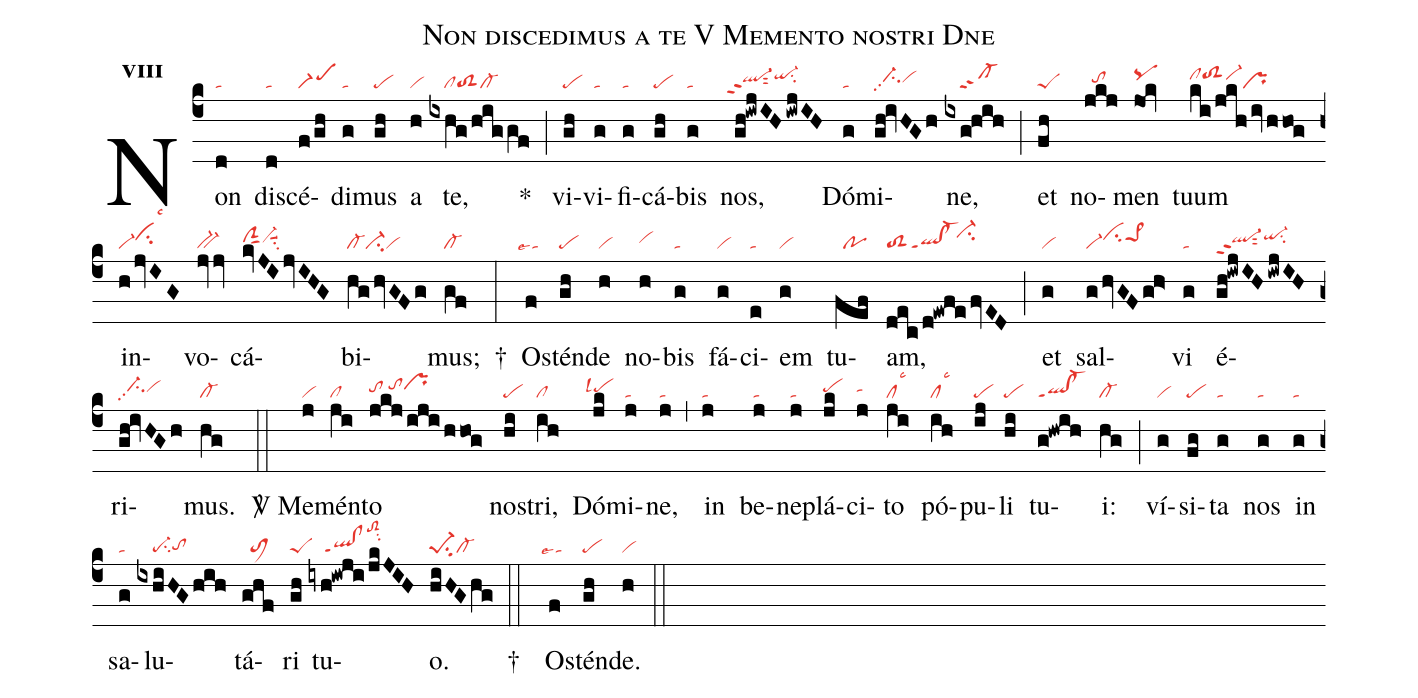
name:Non discedimus a te V Memento nostri Dne;
office-part:re;
mode:8;
nabc-lines:1;
%%
initial-style: 1;
name: Non discedimus a te;
mode: 8;
office-part: Responsorium;
annotation: Resp.;
annotation: viii;
nabc-lines: 1;
%%
(c4) Non(d|ta) di(d|ta)scé(f/gh|scM1)di(g|ta)mus(gh|pe) a(h|vi) te,(ixhg/higgf|////cltoS2cl-) *(;) vi(gh|pe)vi(g|ta)fi(g|ta)cá(gh|pe)bis(g|ta) nos,(gh!iwjIH/iwjIH|``ql-hhppt2sut2qi-hisu2) Dó(g|ta)mi(gh!ivHGh|//ci-hhpp2vihh)ne,(ixg!hih|////cl-ppt2) (;) et(fh|peS) no(jkj|//tohh)men(jok|pqhi) tuum(ki/jkh/iv/hhog|clhitoS2hivi-hipr) in(h/jvIG|vi-cihilsc3)vo(jvjv|bv-)cá(kvJIjvIHG|clShhsut1vi-hhsuu1su2)bi(hg/hvGFg|cl-ci-vi)mus;(gf|cl-) †(:) Os(f|``talse4)tén(gh|pe)de(h|vi) no(h|vihh)bis(g|ta) fá(g|vi)ci(e|ta)em(g|vi) tu(fef|//po)am,(dec/d!ewfe/fvED|toS2ql!cl-ppt1`ci-hj) (;)et(g|vi) sal(g/hvGFgh>|vi-cihipe>1hi)vi(g|ta) é(gh!iwjIH/iwjIH|ql-hhppt2sut2qi-hisu2)ri(gh!ivHGh|//ci-hhpp2vihh)mus.(hg|cl-) (::)

<sp>V/</sp> Me(j|vi)mén(ji|cl)to(jkj/iji/hhog|tohh/tohiprhi) no(hi|pe)stri,(ih|cl) Dó(jk|``pehhlsl4)mi(j|ta)ne,(j|ta) (,) in(j|ta) be(j|ta)ne(j|ta)plá(jk|pehh)ci(j|tahh)to(ji|cllsc3) pó(ih|cllsc3)pu(ij|pe)li(hi|pe) tu(g!hwih|ql!cl-ppt1)i:(hg|cl-) (;) ví(g|vi)si(fg|pe)ta(g|ta) nos(g|ta) in(g|ta) sa(g|ta)lu(ixhiHG/hih|////pe-su2tohg)tá(ghf|//toM1)ri(gh|peS) tu(iyh!iwji/jkJIH|////ql!clppt1toS2hmsu2)o.(hiHGhg|pe-1su2cl-) (::)
†() Os(f|``talse4)tén(gh|pe)de.(h|vi) (::)
